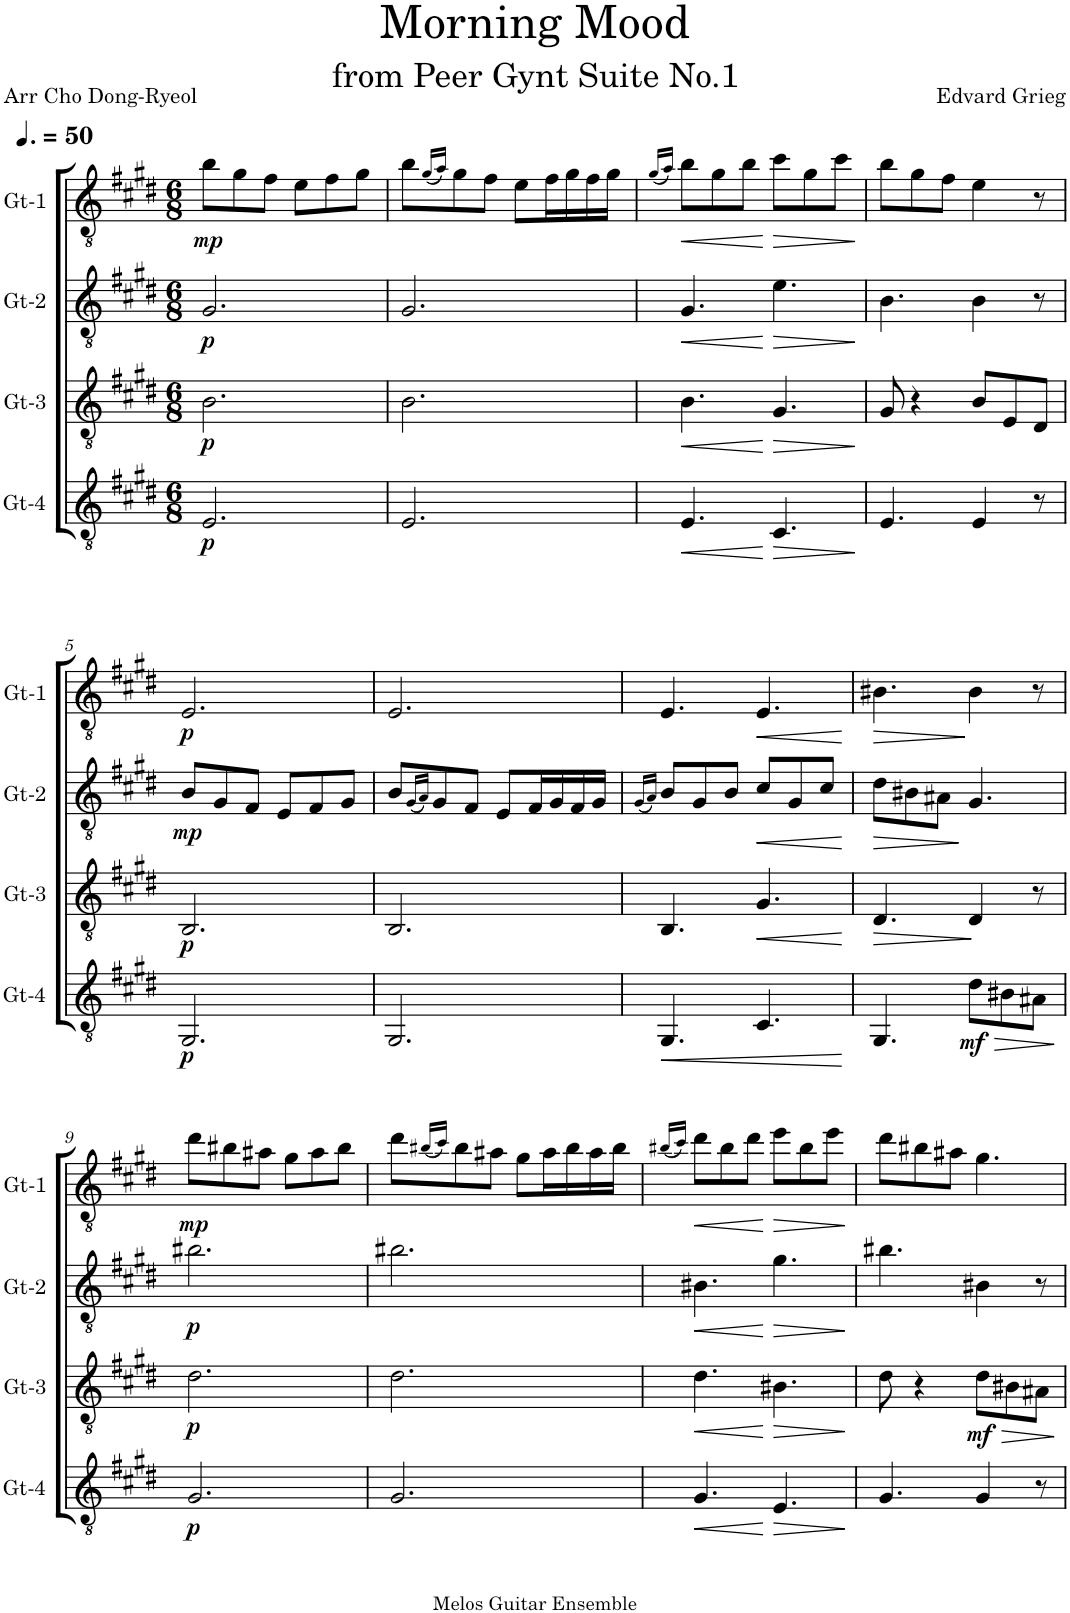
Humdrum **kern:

**kern	**dynam	**kern	**dynam	**kern	**dynam	**kern	**dynam
*part4	*part4	*part3	*part3	*part2	*part2	*part1	*part1
*staff4	*staff4	*staff3	*staff3	*staff2	*staff2	*staff1	*staff1
*I"Gt-4	*	*I"Gt-3	*	*I"Gt-2	*	*I"Gt-1	*
*I'Gt-4	*	*I'Gt-3	*	*I'Gt-2	*	*I'Gt-1	*
*clefGv2	*	*clefGv2	*	*clefGv2	*	*clefGv2	*
*k[f#c#g#d#]	*	*k[f#c#g#d#]	*	*k[f#c#g#d#]	*	*k[f#c#g#d#]	*
*M6/8	*	*M6/8	*	*M6/8	*	*M6/8	*
*MM75	*	*MM75	*	*MM75	*	*MM75	*
=1	=1	=1	=1	=1	=1	=1	=1
!	!LO:DY:b	!	!LO:DY:b	!	!LO:DY:b	!	!LO:DY:b
2.E/	p	2.B\	p	2.G#/	p	8b\L	mp
.	.	.	.	.	.	8g#\	.
.	.	.	.	.	.	8f#\J	.
.	.	.	.	.	.	8e\L	.
.	.	.	.	.	.	8f#\	.
.	.	.	.	.	.	8g#\J	.
=2	=2	=2	=2	=2	=2	=2	=2
2.E/	.	2.B\	.	2.G#/	.	8b\L	.
.	.	.	.	.	.	(16qg#/LL	.
.	.	.	.	.	.	16qa/JJ)	.
.	.	.	.	.	.	8g#\	.
.	.	.	.	.	.	8f#\J	.
.	.	.	.	.	.	8e\L	.
.	.	.	.	.	.	16f#\L	.
.	.	.	.	.	.	16g#\	.
.	.	.	.	.	.	16f#\	.
.	.	.	.	.	.	16g#\JJ	.
=3	=3	=3	=3	=3	=3	=3	=3
.	.	.	.	.	.	(16qg#/LL	.
.	.	.	.	.	.	16qa/JJ)	.
!	!LO:HP:b	!	!LO:HP:b	!	!LO:HP:b	!	!
4.E/	<	4.B\	<	4.G#/	<	8b\L	.
.	.	.	.	.	.	8g#\	.
.	.	.	.	.	.	8b\J	.
!	!LO:HP:n=1:b	!	!LO:HP:n=1:b	!	!LO:HP:n=1:b	!	!LO:HP:b
4.C#/	[ >	4.G#/	[ >	4.e\	[ >	8cc#\L	>
.	.	.	.	.	.	8g#\	.
.	.	.	.	.	.	8cc#\J	.
.	]	.	]	.	]	.	]
=4	=4	=4	=4	=4	=4	=4	=4
4.E/	.	8G#/	.	4.B\	.	8b\L	.
.	.	4r	.	.	.	8g#\	.
.	.	.	.	.	.	8f#\J	.
4E/	.	8B/L	.	4B\	.	4e\	.
.	.	8E/	.	.	.	.	.
8r	.	8D#/J	.	8r	.	8r	.
!!LO:LB:g=z
=5	=5	=5	=5	=5	=5	=5	=5
!	!LO:DY:b	!	!LO:DY:b	!	!LO:DY:b	!	!LO:DY:b
2.GG#/	p	2.BB/	p	8B/L	mp	2.E/	p
.	.	.	.	8G#/	.	.	.
.	.	.	.	8F#/J	.	.	.
.	.	.	.	8E/L	.	.	.
.	.	.	.	8F#/	.	.	.
.	.	.	.	8G#/J	.	.	.
=6	=6	=6	=6	=6	=6	=6	=6
2.GG#/	.	2.BB/	.	8B/L	.	2.E/	.
.	.	.	.	(16qG#/LL	.	.	.
.	.	.	.	16qA/JJ)	.	.	.
.	.	.	.	8G#/	.	.	.
.	.	.	.	8F#/J	.	.	.
.	.	.	.	8E/L	.	.	.
.	.	.	.	16F#/L	.	.	.
.	.	.	.	16G#/	.	.	.
.	.	.	.	16F#/	.	.	.
.	.	.	.	16G#/JJ	.	.	.
=7	=7	=7	=7	=7	=7	=7	=7
.	.	.	.	(16qG#/LL	.	.	.
.	.	.	.	16qA/JJ)	.	.	.
!	!LO:HP:b	!	!	!	!	!	!
4.GG#/	<	4.BB/	.	8B/L	.	4.E/	.
.	.	.	.	8G#/	.	.	.
.	.	.	.	8B/J	.	.	.
!	!	!	!LO:HP:b	!	!LO:HP:b	!	!LO:HP:b
4.C#/	.	4.G#/	<	8c#/L	<	4.E/	<
.	.	.	.	8G#/	.	.	.
.	.	.	.	8c#/J	.	.	.
.	[	.	[	.	[	.	[
=8	=8	=8	=8	=8	=8	=8	=8
!	!	!	!LO:HP:b	!	!LO:HP:b	!	!LO:HP:b
4.GG#/	.	4.D#/	>	8d#\L	>	4.B#X\	>
.	.	.	.	8B#X\	.	.	.
.	.	.	.	8A#X\J	.	.	.
!	!LO:HP:b	!	!	!	!	!	!
!	!LO:DY:n=1:b	!	!	!	!	!	!
8d#\L	> mf	4D#/	]	4.G#/	]	4B#\	]
8B#X\	.	.	.	.	.	.	.
8A#X\J	.	8r	.	.	.	8r	.
.	]	.	.	.	.	.	.
!!LO:LB:g=z
=9	=9	=9	=9	=9	=9	=9	=9
!	!LO:DY:b	!	!LO:DY:b	!	!LO:DY:b	!	!LO:DY:b
2.G#/	p	2.d#\	p	2.b#X\	p	8dd#\L	mp
.	.	.	.	.	.	8b#X\	.
.	.	.	.	.	.	8a#X\J	.
.	.	.	.	.	.	8g#\L	.
.	.	.	.	.	.	8a#\	.
.	.	.	.	.	.	8b#\J	.
=10	=10	=10	=10	=10	=10	=10	=10
2.G#/	.	2.d#\	.	2.b#X\	.	8dd#\L	.
.	.	.	.	.	.	(16qb#X/LL	.
.	.	.	.	.	.	16qcc#/JJ)	.
.	.	.	.	.	.	8b#\	.
.	.	.	.	.	.	8a#X\J	.
.	.	.	.	.	.	8g#\L	.
.	.	.	.	.	.	16a#\L	.
.	.	.	.	.	.	16b#\	.
.	.	.	.	.	.	16a#\	.
.	.	.	.	.	.	16b#\JJ	.
=11	=11	=11	=11	=11	=11	=11	=11
.	.	.	.	.	.	(16qb#X/LL	.
.	.	.	.	.	.	16qcc#/JJ)	.
!	!LO:HP:b	!	!LO:HP:b	!	!LO:HP:b	!	!
4.G#/	<	4.d#\	<	4.B#X\	<	8dd#\L	.
.	.	.	.	.	.	8b#\	.
.	.	.	.	.	.	8dd#\J	.
!	!LO:HP:n=1:b	!	!LO:HP:n=1:b	!	!LO:HP:n=1:b	!	!LO:HP:b
4.E/	[ >	4.B#X\	[ >	4.g#\	[ >	8ee\L	>
.	.	.	.	.	.	8b#\	.
.	.	.	.	.	.	8ee\J	.
.	]	.	]	.	]	.	]
=12	=12	=12	=12	=12	=12	=12	=12
4.G#/	.	8d#\	.	4.b#X\	.	8dd#\L	.
.	.	4r	.	.	.	8b#X\	.
.	.	.	.	.	.	8a#X\J	.
!	!	!	!LO:HP:b	!	!	!	!
!	!	!	!LO:DY:n=1:b	!	!	!	!
4G#/	.	8d#\L	> mf	4B#X\	.	4.g#\	.
.	.	8B#X\	.	.	.	.	.
8r	.	8A#X\J	.	8r	.	.	.
.	.	.	]	.	.	.	.
=	=	=	=	=	=	=	=
*-	*-	*-	*-	*-	*-	*-	*-
